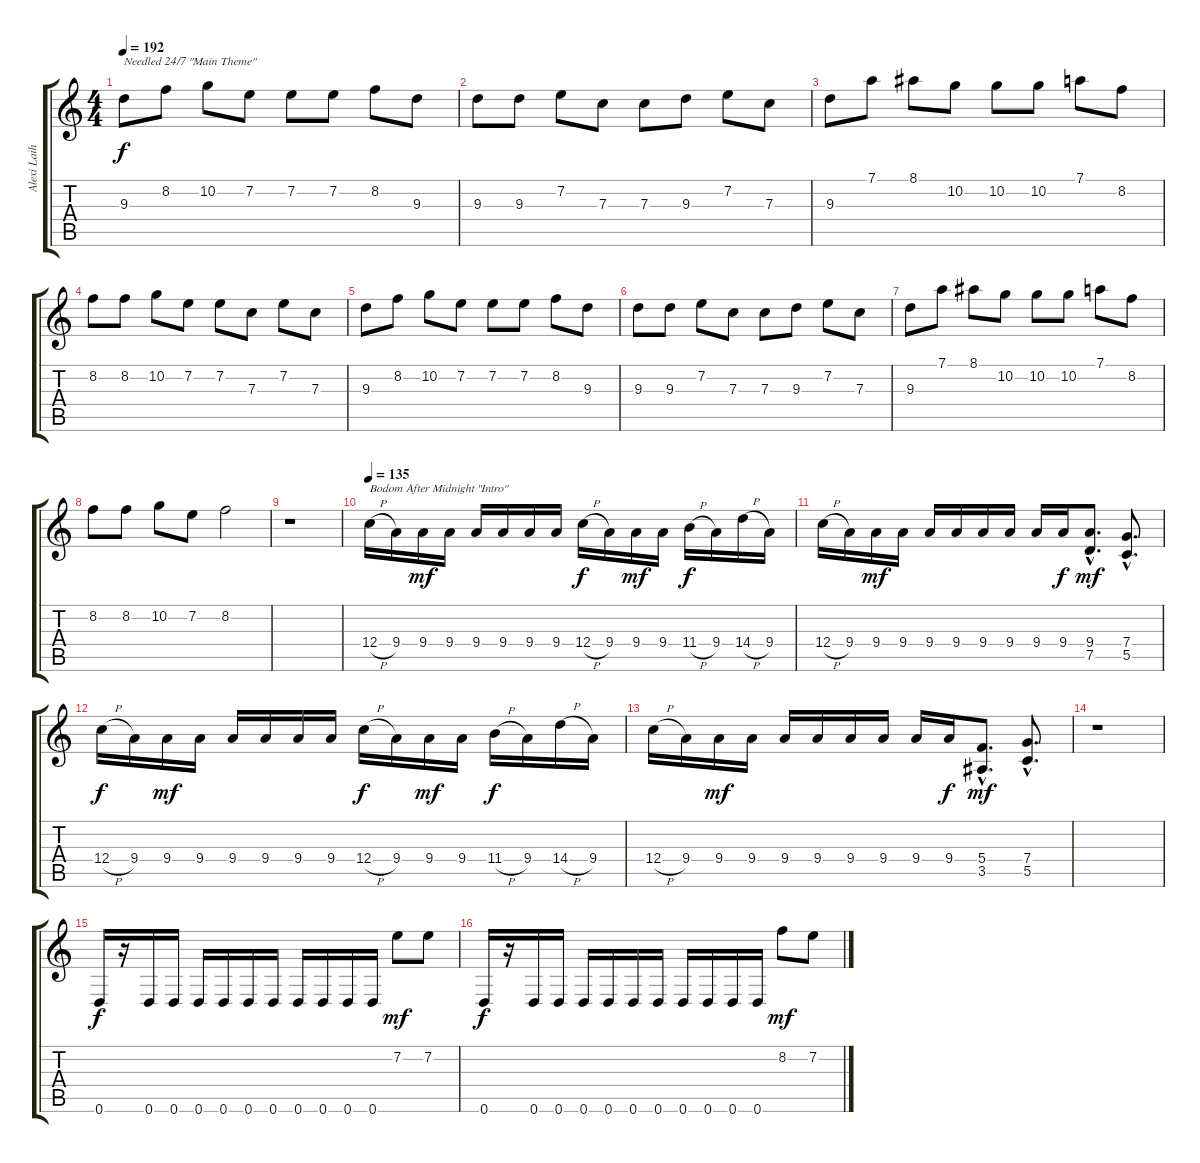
\track ("Alexi Laiho" "Alexi Laih") {instrument distortionguitar}
\staff {score tabs}
\tuning (D4 A3 F3 C3 G2 D2) {hide}
\ts (4 4)
\tempo 192
\clef g2
\ks c
9.3.8{txt "Needled 24/7 \"Main Theme\"" dy f} 8.2.8 10.2.8 7.2.8 7.2.8 7.2.8 8.2.8 9.3.8 |
9.3.8 9.3.8 7.2.8 7.3.8 7.3.8 9.3.8 7.2.8 7.3.8 |
9.3.8 7.1.8 8.1.8 10.2.8 10.2.8 10.2.8 7.1.8 8.2.8 |
8.2.8 8.2.8 10.2.8 7.2.8 7.2.8 7.3.8 7.2.8 7.3.8 |
9.3.8 8.2.8 10.2.8 7.2.8 7.2.8 7.2.8 8.2.8 9.3.8 |
9.3.8 9.3.8 7.2.8 7.3.8 7.3.8 9.3.8 7.2.8 7.3.8 |
9.3.8 7.1.8 8.1.8 10.2.8 10.2.8 10.2.8 7.1.8 8.2.8 |
8.2.8 8.2.8 10.2.8 7.2.8 8.2.2 |
r.1 |
\tempo 135
12.4{h}.16{txt "Bodom After Midnight \"Intro\""} 9.4.16 9.4.16{dy mf} 9.4.16 9.4.16 9.4.16 9.4.16 9.4.16 12.4{h}.16{dy f} 9.4.16 9.4.16{dy mf} 9.4.16 11.4{h}.16{dy f} 9.4.16 14.4{h}.16 9.4.16 |
12.4{h}.16 9.4.16 9.4.16{dy mf} 9.4.16 9.4.16 9.4.16 9.4.16 9.4.16 9.4.16 9.4.16{dy f} (9.4{hac} 7.5{hac}).8{d dy mf} (7.4{hac} 5.5{hac}).8{d} |
12.4{h}.16{dy f} 9.4.16 9.4.16{dy mf} 9.4.16 9.4.16 9.4.16 9.4.16 9.4.16 12.4{h}.16{dy f} 9.4.16 9.4.16{dy mf} 9.4.16 11.4{h}.16{dy f} 9.4.16 14.4{h}.16 9.4.16 |
12.4{h}.16 9.4.16 9.4.16{dy mf} 9.4.16 9.4.16 9.4.16 9.4.16 9.4.16 9.4.16 9.4.16{dy f} (5.4{hac} 3.5{hac}).8{d dy mf} (7.4{hac} 5.5{hac}).8{d} |
r.1 |
0.6.16{dy f} r.16 0.6.16 0.6.16 0.6.16 0.6.16 0.6.16 0.6.16 0.6.16 0.6.16 0.6.16 0.6.16 7.2.8{dy mf} 7.2.8 |
0.6.16{dy f} r.16 0.6.16 0.6.16 0.6.16 0.6.16 0.6.16 0.6.16 0.6.16 0.6.16 0.6.16 0.6.16 8.2.8{dy mf} 7.2.8
